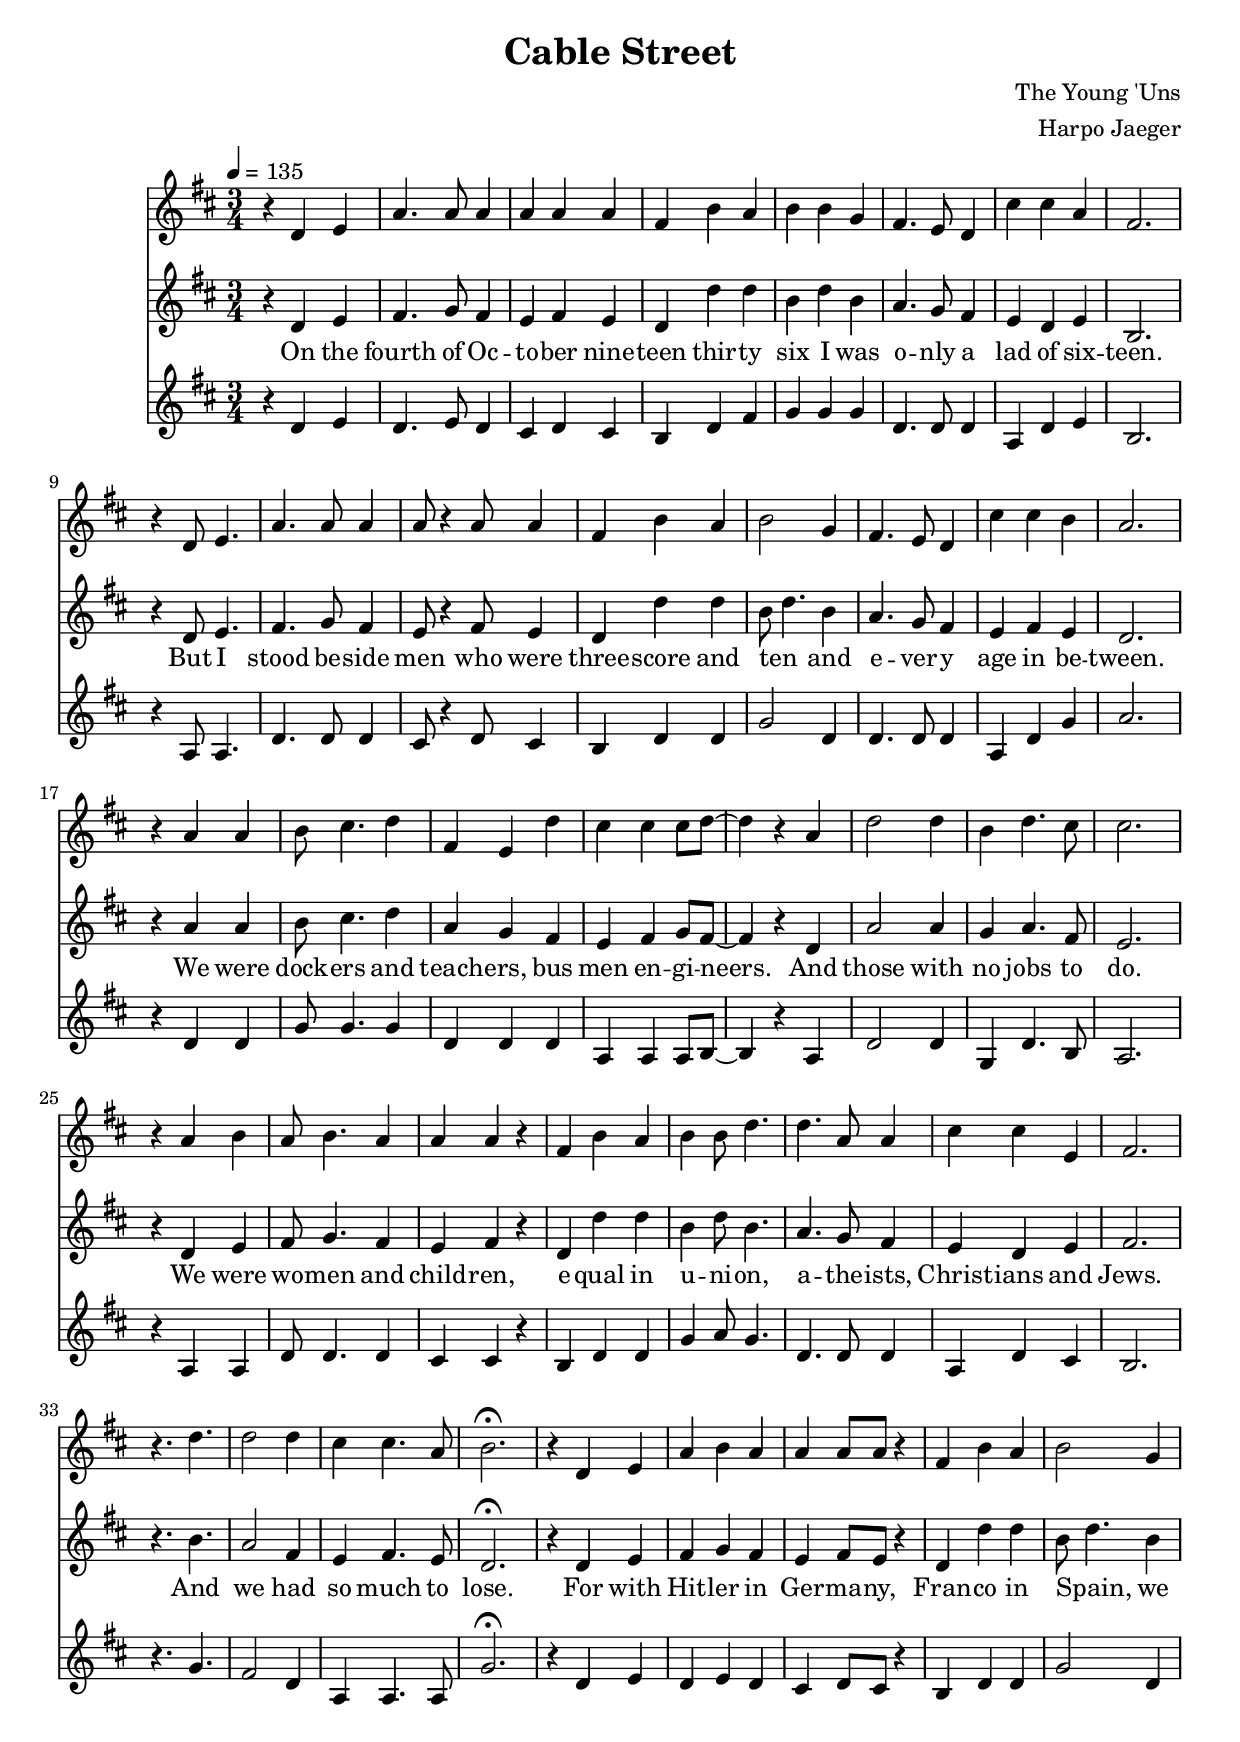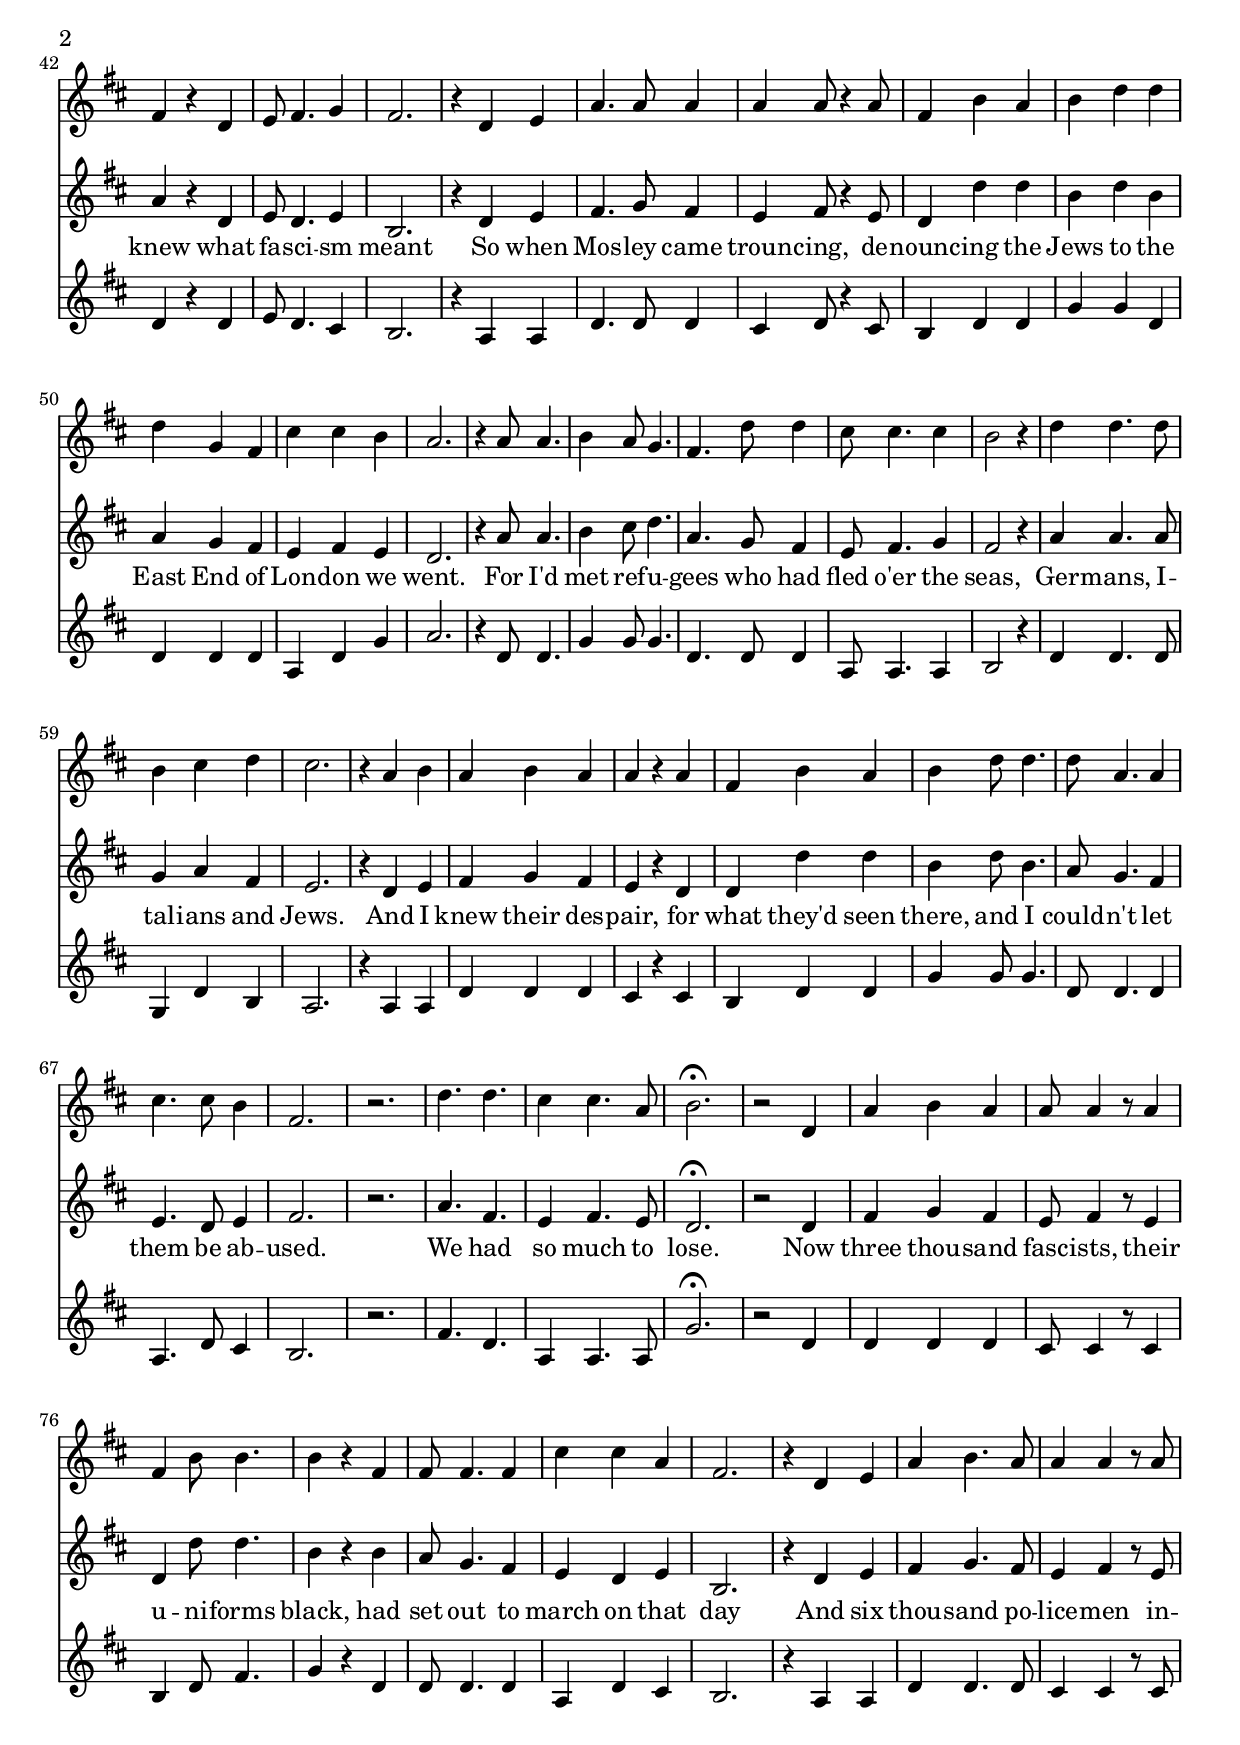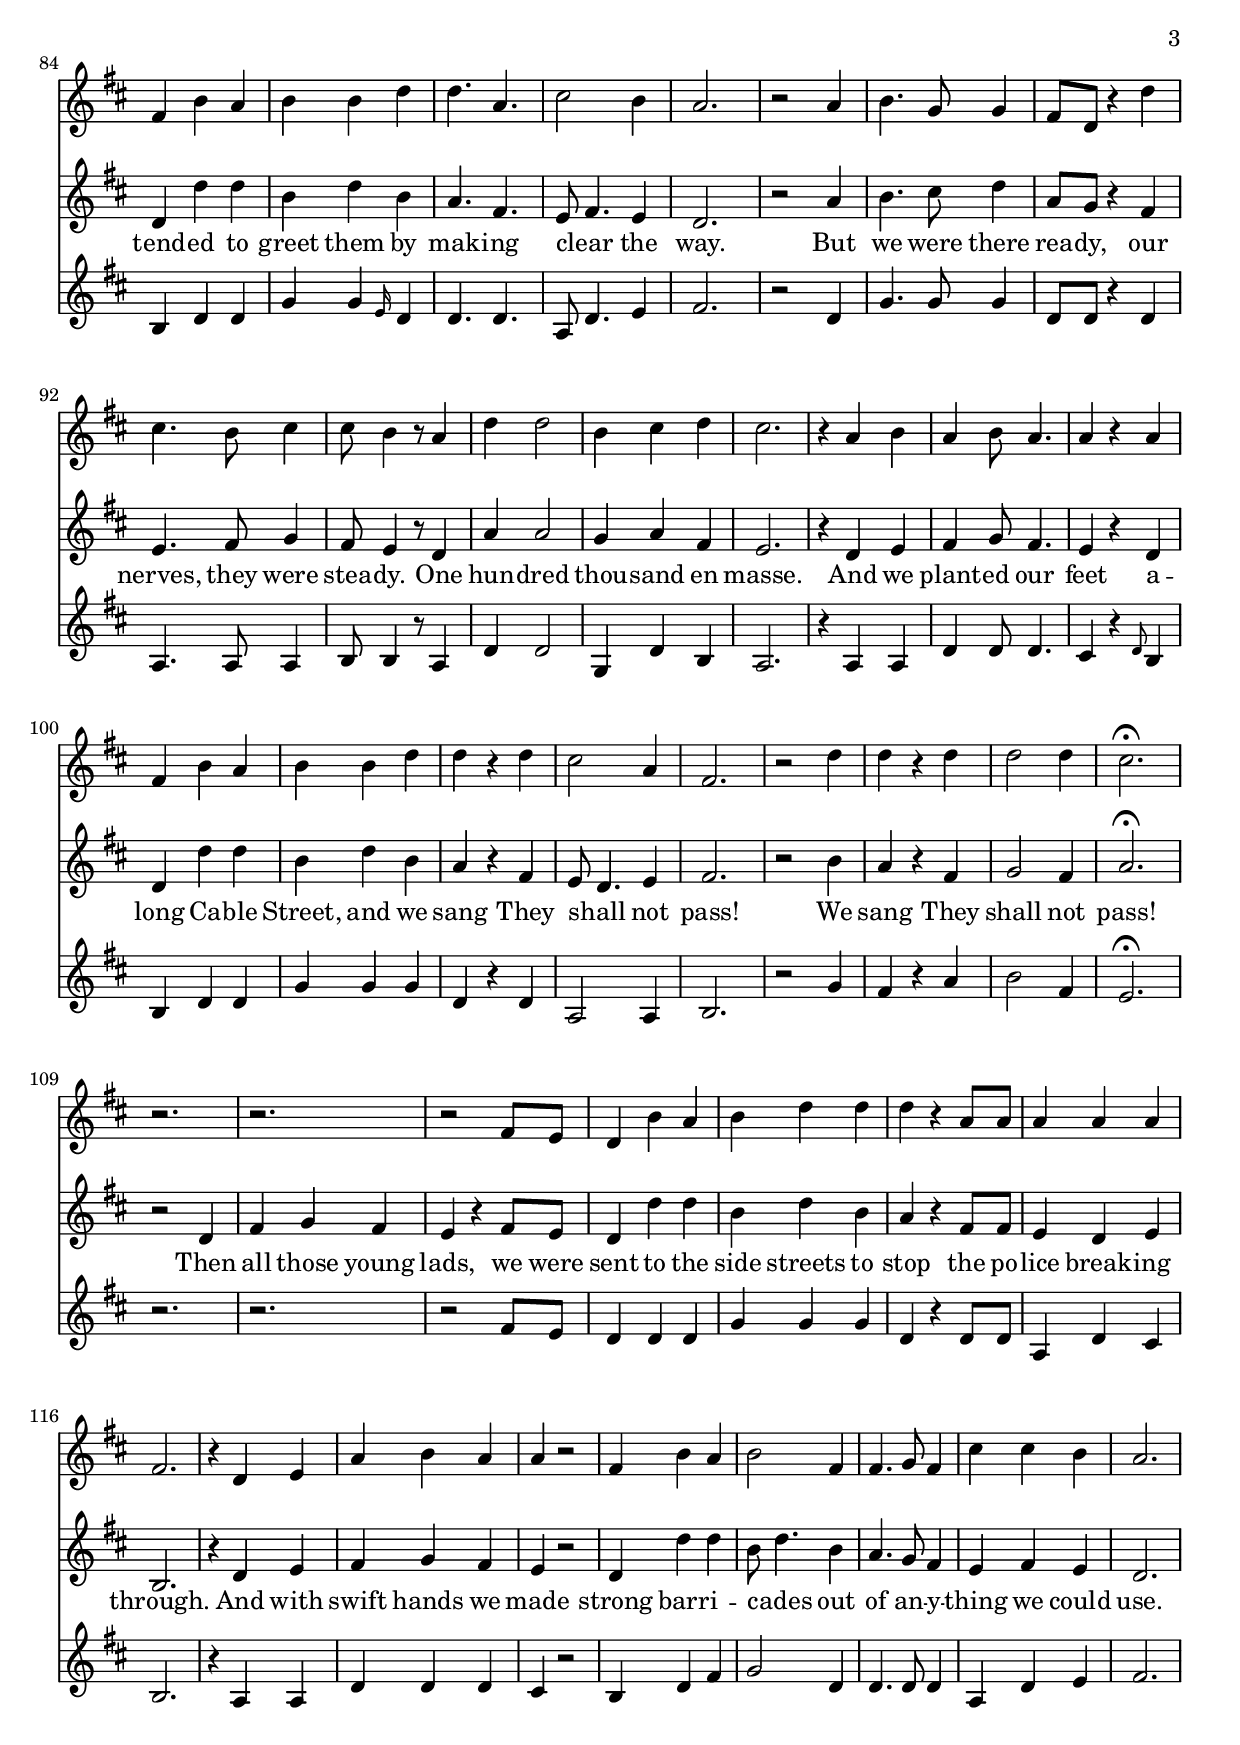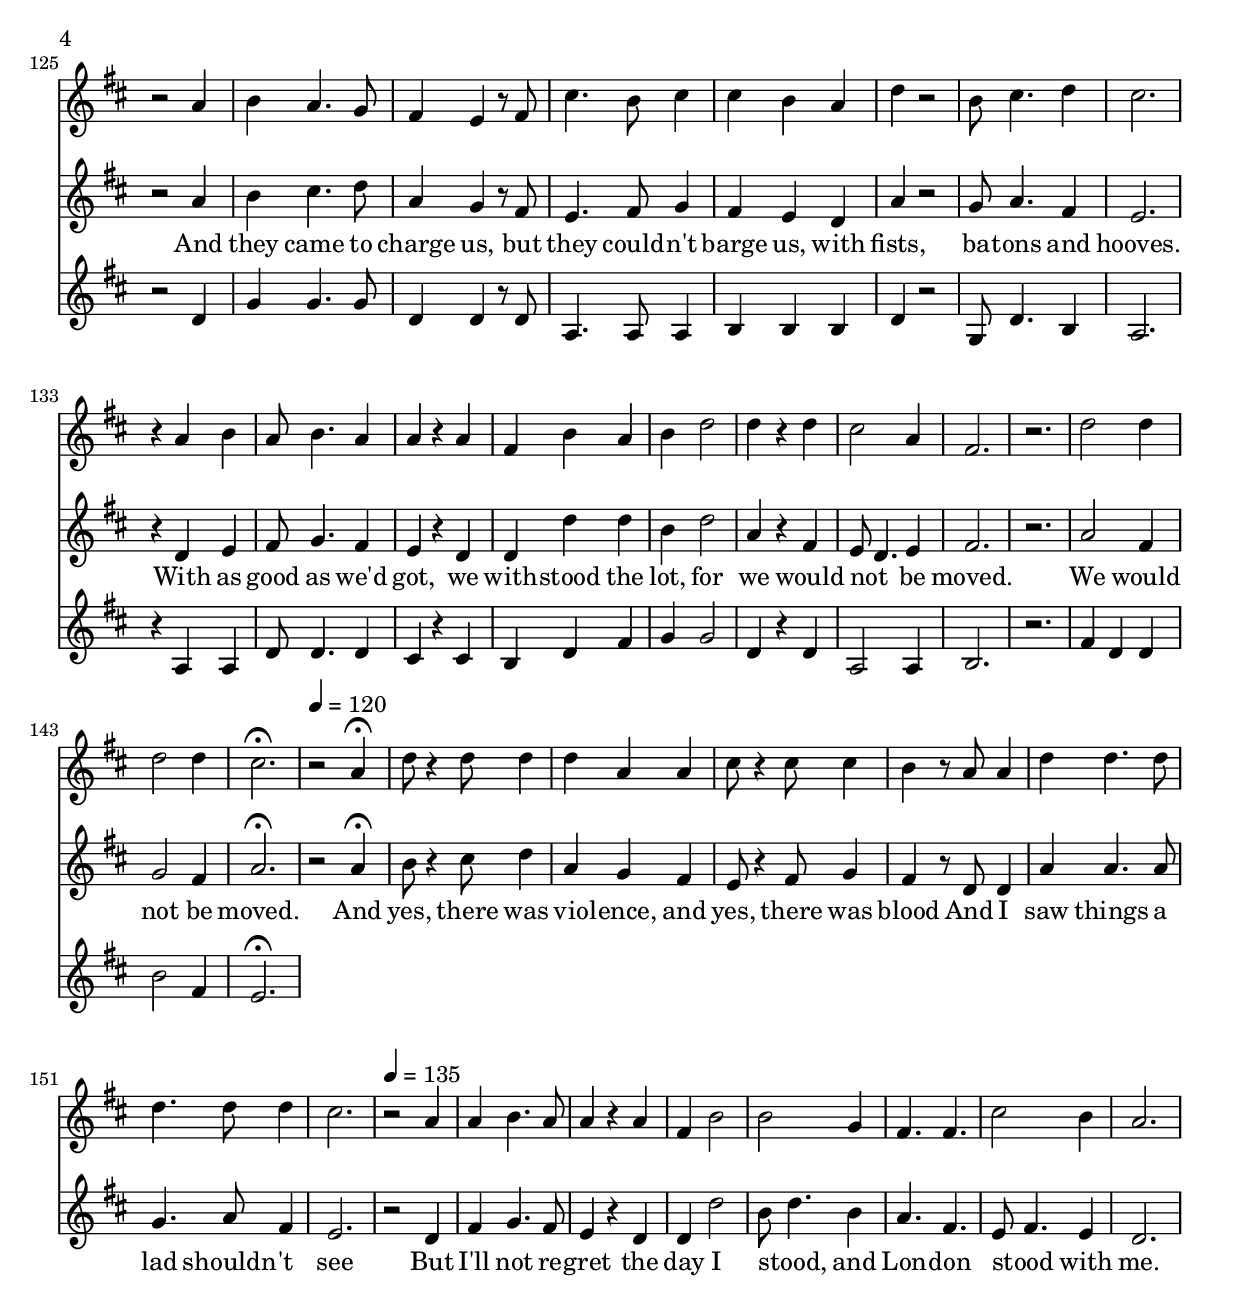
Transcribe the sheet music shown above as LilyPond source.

\version "2.18.2"
\header {
  title = "Cable Street"
  composer = "The Young 'Uns"
  arranger = "Harpo Jaeger"
}

verseone = \lyricmode {
  On the fourth of Oc -- to -- ber nine -- teen thir -- ty six I was o -- nly a lad of six -- teen. 
  But I stood be -- side men who were three -- score and ten and e -- ver -- y age in be -- tween.
  We were dock -- ers and teach -- ers, bus men en -- gi -- neers. And those with no jobs to do.
  We were wo -- men and child -- ren, e -- qual in u -- ni -- on, a -- the -- ists, Christ -- ians and Jews.
  And we had so much to lose.
}

versetwo = \lyricmode {
  For with Hit -- ler in Ger -- ma -- ny, Fran -- co in Spain, we knew what fa -- sci -- sm meant
  So when Mos -- ley came troun -- cing, de -- nounc -- ing the Jews to the East End of Lon -- don we went.
  For I'd met ref -- u -- gees who had fled o'er the seas, Ger -- mans, I -- tal -- ians and Jews.
  And I knew their des -- pair, for what they'd seen there, and I could -- n't let them be ab -- used.
  We had so much to lose.
}

versethree = \lyricmode {
  Now three thou -- sand fasc -- ists, their u -- ni -- forms black, had set out to march on that day
  And six thou -- sand po -- lice -- men in -- tend -- ed to greet them by mak -- ing clear the way.
  But we were there rea -- dy, our nerves, they were stea -- dy. One hun -- dred thou -- sand en masse.
  And we plant -- ed our feet a -- long Ca -- ble Street, and we sang They shall not pass!
  We sang They shall not pass!
}

versefour = \lyricmode {
  Then all those young lads, we were sent to the side streets to stop the po -- lice break -- ing through.
  And with swift hands we made strong barr -- i -- cades out of an -- y -- thing we could use.
  And they came to charge us, but they could -- n't barge us, with fists, ba -- tons and hooves.
  With as good as we'd got, we with -- stood the lot, for we would not be moved.
  We would not be moved.
}

bridge = \lyricmode {
  And yes, there was vio -- lence, and yes, there was blood
  And I saw things a lad shouldn -- 't see
  But I'll not re -- gret the day I stood, and Lon -- don stood with me.
}

\score {
<<
\relative c'
\new Voice = alto {
  \key d \major
  r4 d e a4. a8 a4 a a a fis b a b b g fis4. e8 d4 cis' cis a fis2.
  r4 d8 e4. a4. a8 a4 a8 r4 a8 a4 fis b a b2 g4 fis4. e8 d4 cis' cis b a2.
  r4 a a b8 cis4. d4 fis, e d' cis cis cis8 d~d4 r4 a d2 d4 b d4. cis8 cis 2.
  r4 a4 b a8 b4. a4 a a r fis b a b b8 d4. d a8 a4 cis cis e, fis2.
  r4. d'4. d2 d4 cis4 cis4. a8 b2.\fermata

  r4 d, e a4 b a a a8 a r4 fis b a b2 g4 fis r4 d e8 fis4. g4 fis2.
  r4 d e a4. a8 a4 a a8 r4 a8 fis4 b a b d d d g, fis cis' cis b a2.
  r4 a8 a4. b4 a8 g4. fis4. d'8 d4 cis8 cis4. cis4 b2 r4 d d4. d8 b4 cis d cis2.
  r4 a4 b a b a a r a fis b a b d8 d4. d8 a4. a4 cis4. cis8 b4 fis2.
  r2. d'4. d cis4 cis4. a8 b2.\fermata

  r2 d,4 a' b a a8 a4 r8 a4 fis b8 b4. b4 r fis fis8 fis4. fis4 cis' cis a fis2.
  r4 d e a b4. a8 a4 a r8 a fis4 b a b b d d4. a cis2 b4 a2.
  r2 a4 b4. g8 g4 fis8 d r4 d' cis4. b8 cis4 cis8 b4 r8 a4 d d2 b4 cis d cis2.
  r4 a b a b8 a4. a4 r a fis b a b b d d r d cis2 a4 fis2.
  r2 d'4 d r d d2 d4 cis2.\fermata

  r2. r2. r2 fis,8 e d4 b' a b d d d r a8 a a4 a a fis2.
  r4 d e a b a a r2 fis4 b a b2 fis4 fis4. g8 fis4 cis' cis b a2.
  r2 a4 b a4. g8 fis4 e r8 fis cis'4. b8 cis4 cis b a d r2 b8 cis4. d4 cis2.
  r4 a b a8 b4. a4 a r a fis b a b d2 d4 r d cis2 a4 fis2.
  r2. d'2 d4 d2 d4 cis2.\fermata

  r2 a4\fermata d8 r4 d8 d4 d a a cis8 r4 cis8 cis4 b4
  r8 a8 a4 d4 d4. d8 d4. d8 d4 cis2.
  r2 a4 a b4. a8 a4 r4 a fis b2 b2 g4 fis4. fis cis'2 b4 a2.
}
\relative c' 
\new Voice = "tenor" {
  \key d \major
  \tempo 4 = 135
  \time 3/4
  \relative c,
  r4 d e fis4. g8 fis4 e fis e d d' d b d b4 a4. g8 fis4 e d e b2.
  r4 d8 e4. fis4. g8 fis4 e8 r4 fis8 e4 d d' d b8~d4. b4 a4. g8 fis4 e fis e d2.
  r4 a'4 a b8 cis4. d4 a g fis e fis g8 fis8~fis4 r d a'2 a4 g a4. fis8 e2. 
  r4 d e fis8 g4. fis4 e fis r d d' d b4 d8 b4. a4. g8 fis4 e d e fis2.
  r4. b4. a2 fis4 e fis4. e8 d2.\fermata

  r4 d e fis g fis e fis8 e r4 d d' d b8~d4. b4 a r d, e8 d4. e4 b2.
  r4 d e fis4. g8 fis4 e fis8 r4 e8 d4 d' d b d b4 a g fis e fis e d2.
  r4 a'8 a4. b4 cis8 d4. a4. g8 fis4 e8 fis4. g4 fis2 r4 a4 a4. a8 g4 a fis e2. 
  r4 d e fis g fis e r d d d' d b d8 b4. a8 g4. fis4 e4. d8 e4 fis2.
  r2. a4. fis e4 fis4. e8 d2.\fermata

  r2 d4 fis g fis e8 fis4 r8 e4 d d'8 d4. b4 r b a8 g4. fis4 e d e b2.
  r4 d4 e fis g4. fis8 e4 fis r8 e d4 d' d b d b a4. fis e8~fis4. e4 d2.
  r2 a'4 b4. cis8 d4 a8 g r4 fis e4. fis8 g4 fis8 e4 r8 d4 a'4 a2 g4 a fis e2.
  r4 d e fis g8 fis4. e4 r d d d' d b d b a r fis e8~ d4. e4 fis2.
  r2 b4 a r fis g2 fis4 a2.\fermata

  r2 d,4 fis g fis e r fis8 e d4 d' d b d b a r fis8 fis e4 d e b2.
  r4 d e fis g fis e r2 d4 d' d b8~d4. b4 a4. g8 fis4 e fis e d2.
  r2 a'4 b cis4. d8 a4 g r8 fis e4. fis8 g4 fis e d a' r2 g8 a4. fis4 e2.
  r4 d e fis8 g4. fis4 e r d d d' d b d2 a4 r fis e8~d4. e4 fis2.
  r2. a2 fis4 g2 fis4 a2.\fermata

  \tempo 4 = 120
  r2 a4\fermata b8 r4 cis8 d4 a g fis e8 r4  fis8 g4 fis4 r8
  d8 d4 a'4 a4. a8 g4. a8 fis4 e2.
  \tempo 4 = 135
  r2 d4 fis g4. fis8 e4 r d d d'2 b8~d4. b4 a4. fis e8~fis4. e4 d2.
  
}
\new Lyrics \lyricsto "tenor" {
\verseone
\versetwo
\versethree
\versefour
\bridge
}
\relative c'
\new Voice = bass {
  \key d \major
  r4 d e d4. e8 d4 cis d cis b d fis g g g d4. d8 d4 a4 d e b2.
  r4 a8 a4. d4. d8 d4 cis8 r4 d8 cis4 b d d g2 d4 d4. d8 d4 a d g a2.
  r4 d, d g8 g4. g4 d d d a a a8 b8~b4 r4 a d2 d4 g, d'4. b8 a2.
  r4 a a d8 d4. d4 cis cis r4 b d d g a8 g4. d4. d8 d4 a d cis b2.
  r4. g'4. fis2 d4 a a4. a8 g'2.\fermata

  r4 d e d e d cis d8 cis r4 b d d g2 d4 d r d e8 d4. cis4 b2.
  r4 a a d4. d8 d4 cis d8 r4 cis8 b4 d d g g d d d d a d g a2.
  r4 d,8 d4. g4 g8 g4. d d8 d4 a8 a4. a4 b2 r4 d4 d4. d8 g,4 d' b a2.
  r4 a a d d d cis r cis b d d g g8 g4. d8 d4. d4 a4. d8 cis4 b2.
  r2. fis'4. d a4 a4. a8 g'2.\fermata

  r2 d4 d d d cis8 cis4 r8 cis4 b4 d8 fis4. g4 r d d8 d4. d4 a d cis b2.
  r4 a a d d4. d8 cis4 cis r8 cis b4 d d g g \grace e16 d4 d4. d a8~d4. e4 fis2.
  r2 d4 g4. g8 g4 d8 d r4 d a4. a8 a4 b8 b4 r8 a4 d d2 g,4 d' b a2.
  r4 a a d d8 d4. cis4 r \grace d8 b4 b d d g g g d r d a2 a4 b2.
  r2 g'4 fis r a b2 fis4 e2.\fermata

  r2. r2. r2 fis8 e d4 d d g g g d r d8 d a4 d cis b2.
  r4 a a d d d cis r2 b4 d fis g2 d4 d4. d8 d4 a4 d e fis2.
  r2 d4 g g4. g8 d4 d r8 d a4. a8 a4 b b b d r2 g,8 d'4. b4 a2.
  r4 a4 a d8 d4. d4 cis r cis b d fis g g2 d4 r d a2 a4 b2.
  r2. fis'4 d d b'2 fis4 e2.\fermata
}
>>
\layout { }
\midi { }
}

